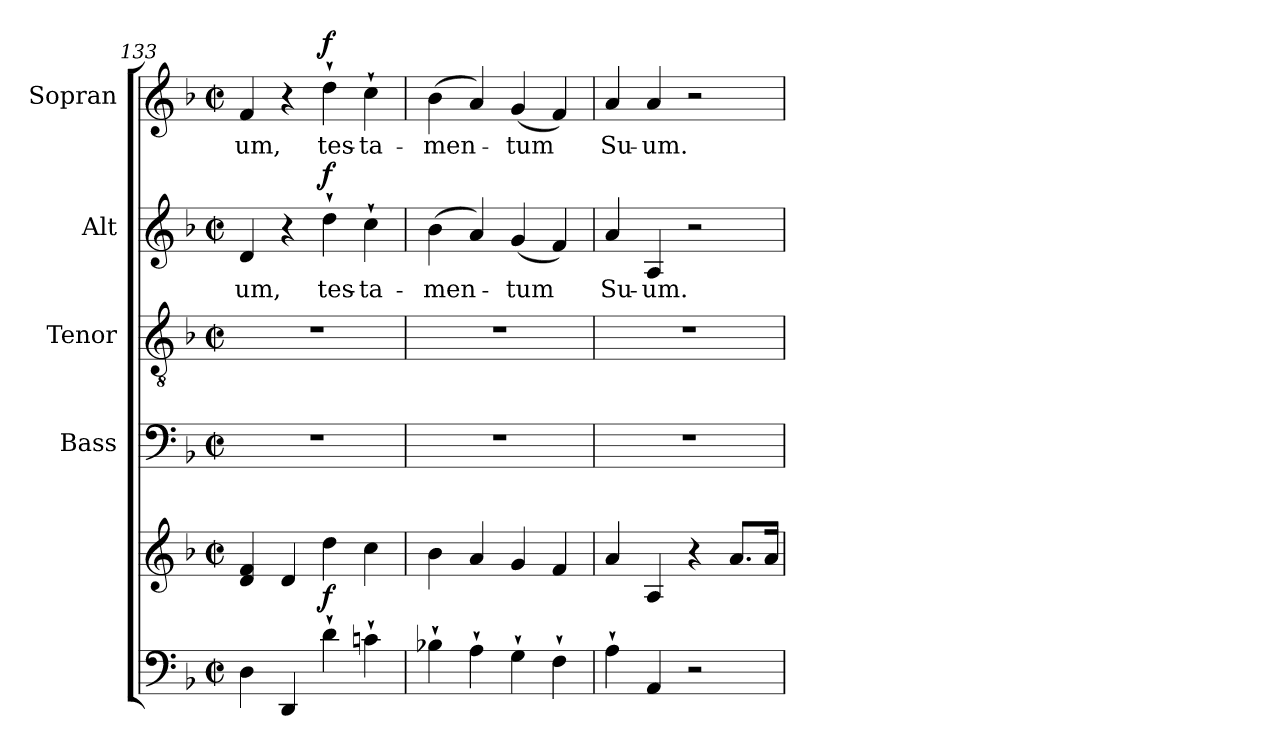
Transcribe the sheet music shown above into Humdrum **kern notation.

**kern	**kern	**dynam	**kern	**kern	**kern	**text	**dynam	**kern	**text	**dynam
*part5	*part5	*part5	*part4	*part3	*part2	*part2	*part2	*part1	*part1	*part1
*staff6	*staff5	*staff5/6	*staff4	*staff3	*staff2	*staff2	*staff2	*staff1	*staff1	*staff1
*	*	*	*I"Bass	*I"Tenor	*I"Alt	*	*	*I"Sopran	*	*
*	*	*	*I'B.	*I'T.	*I'A.	*	*	*I'S.	*	*
*clefF4	*clefG2	*	*clefF4	*clefGv2	*clefG2	*	*	*clefG2	*	*
*k[b-]	*k[b-]	*	*k[b-]	*k[b-]	*k[b-]	*	*	*k[b-]	*	*
*F:	*F:	*	*F:	*F:	*F:	*	*	*F:	*	*
*M2/2	*M2/2	*	*M2/2	*M2/2	*M2/2	*	*	*M2/2	*	*
*met(c|)	*met(c|)	*	*met(c|)	*met(c|)	*met(c|)	*	*	*met(c|)	*	*
=133	=133	=133	=133	=133	=133	=133	=133	=133	=133	=133
!	!	!	!	!	!	!LO:LY:b	!	!	!LO:LY:b	!
4D\	4d/ 4f/	.	1r	1r	4d/	-um,	.	4f/	-um,	.
4DD/	4d/	.	.	.	4r	.	.	4r	.	.
!	!	!LO:DY:b	!	!	!	!LO:LY:b	!LO:DY:a	!	!LO:LY:b	!LO:DY:a
4d`>\	4dd\	f	.	.	4dd`>\	tes-	f	4dd`>\	tes-	f
!	!	!	!	!	!	!LO:LY:b	!	!	!LO:LY:b	!
4cn`>\	4cc\	.	.	.	4cc`>\	-ta-	.	4cc`>\	-ta-	.
=134	=134	=134	=134	=134	=134	=134	=134	=134	=134	=134
!	!	!	!	!	!	!LO:LY:b	!	!	!LO:LY:b	!
4B-X`>\	4b-\	.	1r	1r	(>4b-\	-men-	.	(>4b-\	-men-	.
4A`>\	4a/	.	.	.	4a/)	.	.	4a/)	.	.
!	!	!	!	!	!	!LO:LY:b	!	!	!LO:LY:b	!
4G`>\	4g/	.	.	.	(<4g/	-tum	.	(<4g/	-tum	.
4F`>\	4f/	.	.	.	4f/)	.	.	4f/)	.	.
=135	=135	=135	=135	=135	=135	=135	=135	=135	=135	=135
!	!	!	!	!	!	!LO:LY:b	!	!	!LO:LY:b	!
4A`>\	4a/	.	1r	1r	4a/	Su-	.	4a/	Su-	.
!	!	!	!	!	!	!LO:LY:b	!	!	!LO:LY:b	!
4AA/	4A/	.	.	.	4A/	-um.	.	4a/	-um.	.
2r	4r	.	.	.	2r	.	.	2r	.	.
.	8.a/L	.	.	.	.	.	.	.	.	.
.	16a/Jk	.	.	.	.	.	.	.	.	.
=	=	=	=	=	=	=	=	=	=	=
*-	*-	*-	*-	*-	*-	*-	*-	*-	*-	*-
